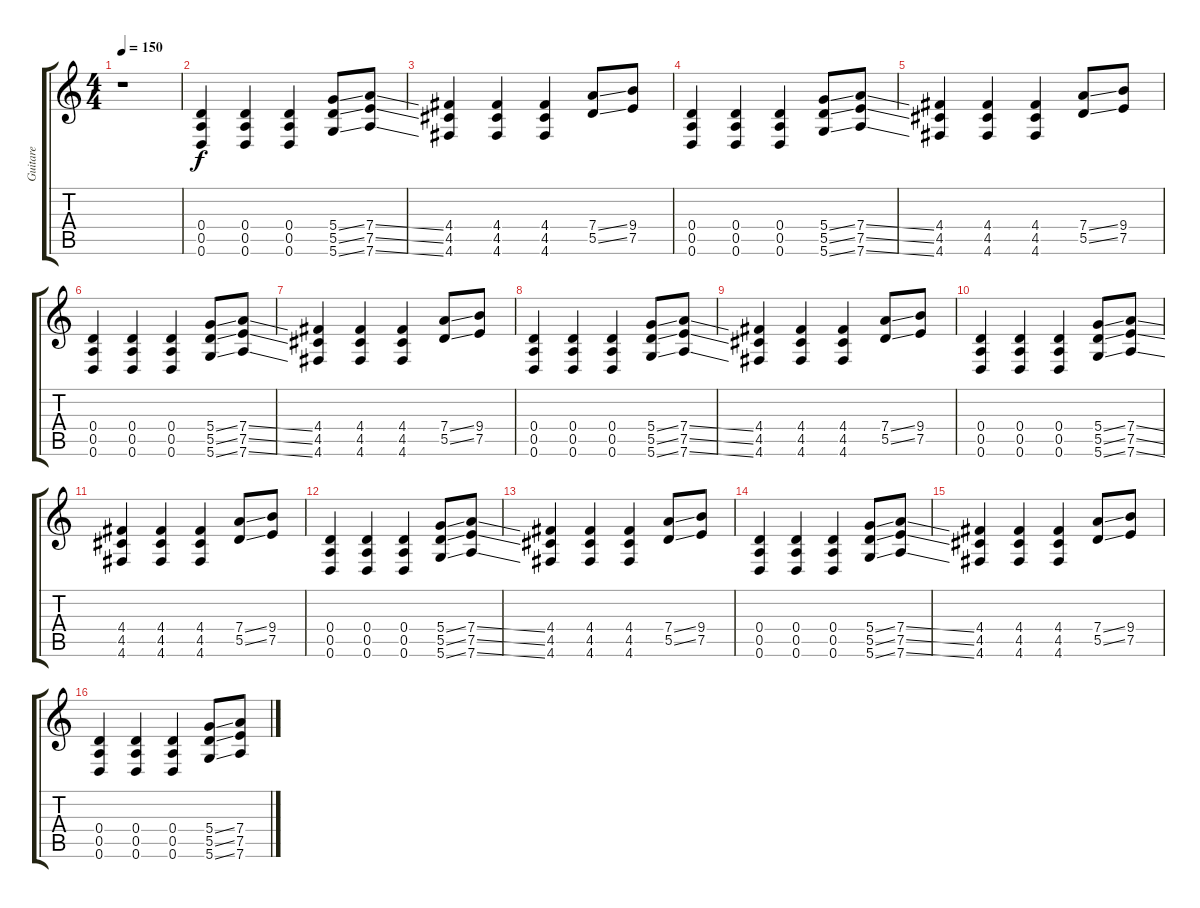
\track ("Guitare" "Guitare") {instrument distortionguitar}
\staff {score tabs}
\tuning (E4 B3 G3 D3 A2 D2) {hide}
\ts (4 4)
\tempo 150
\clef g2
\ks c
r.1{dy f} |
\section ("" "")
(0.4 0.5 0.6).4 (0.4 0.5 0.6).4 (0.4 0.5 0.6).4 (5.4{ss} 5.5{ss} 5.6{ss}).8 (7.4{ss} 7.5{ss} 7.6{ss}).8 |
(4.4 4.5 4.6).4 (4.4 4.5 4.6).4 (4.4 4.5 4.6).4 (7.4{ss} 5.5{ss}).8 (9.4 7.5).8 |
(0.4 0.5 0.6).4 (0.4 0.5 0.6).4 (0.4 0.5 0.6).4 (5.4{ss} 5.5{ss} 5.6{ss}).8 (7.4{ss} 7.5{ss} 7.6{ss}).8 |
(4.4 4.5 4.6).4 (4.4 4.5 4.6).4 (4.4 4.5 4.6).4 (7.4{ss} 5.5{ss}).8 (9.4 7.5).8 |
(0.4 0.5 0.6).4 (0.4 0.5 0.6).4 (0.4 0.5 0.6).4 (5.4{ss} 5.5{ss} 5.6{ss}).8 (7.4{ss} 7.5{ss} 7.6{ss}).8 |
(4.4 4.5 4.6).4 (4.4 4.5 4.6).4 (4.4 4.5 4.6).4 (7.4{ss} 5.5{ss}).8 (9.4 7.5).8 |
(0.4 0.5 0.6).4 (0.4 0.5 0.6).4 (0.4 0.5 0.6).4 (5.4{ss} 5.5{ss} 5.6{ss}).8 (7.4{ss} 7.5{ss} 7.6{ss}).8 |
(4.4 4.5 4.6).4 (4.4 4.5 4.6).4 (4.4 4.5 4.6).4 (7.4{ss} 5.5{ss}).8 (9.4 7.5).8 |
(0.4 0.5 0.6).4 (0.4 0.5 0.6).4 (0.4 0.5 0.6).4 (5.4{ss} 5.5{ss} 5.6{ss}).8 (7.4{ss} 7.5{ss} 7.6{ss}).8 |
(4.4 4.5 4.6).4 (4.4 4.5 4.6).4 (4.4 4.5 4.6).4 (7.4{ss} 5.5{ss}).8 (9.4 7.5).8 |
(0.4 0.5 0.6).4 (0.4 0.5 0.6).4 (0.4 0.5 0.6).4 (5.4{ss} 5.5{ss} 5.6{ss}).8 (7.4{ss} 7.5{ss} 7.6{ss}).8 |
(4.4 4.5 4.6).4 (4.4 4.5 4.6).4 (4.4 4.5 4.6).4 (7.4{ss} 5.5{ss}).8 (9.4 7.5).8 |
(0.4 0.5 0.6).4 (0.4 0.5 0.6).4 (0.4 0.5 0.6).4 (5.4{ss} 5.5{ss} 5.6{ss}).8 (7.4{ss} 7.5{ss} 7.6{ss}).8 |
(4.4 4.5 4.6).4 (4.4 4.5 4.6).4 (4.4 4.5 4.6).4 (7.4{ss} 5.5{ss}).8 (9.4 7.5).8 |
(0.4 0.5 0.6).4 (0.4 0.5 0.6).4 (0.4 0.5 0.6).4 (5.4{ss} 5.5{ss} 5.6{ss}).8 (7.4{ss} 7.5{ss} 7.6{ss}).8
